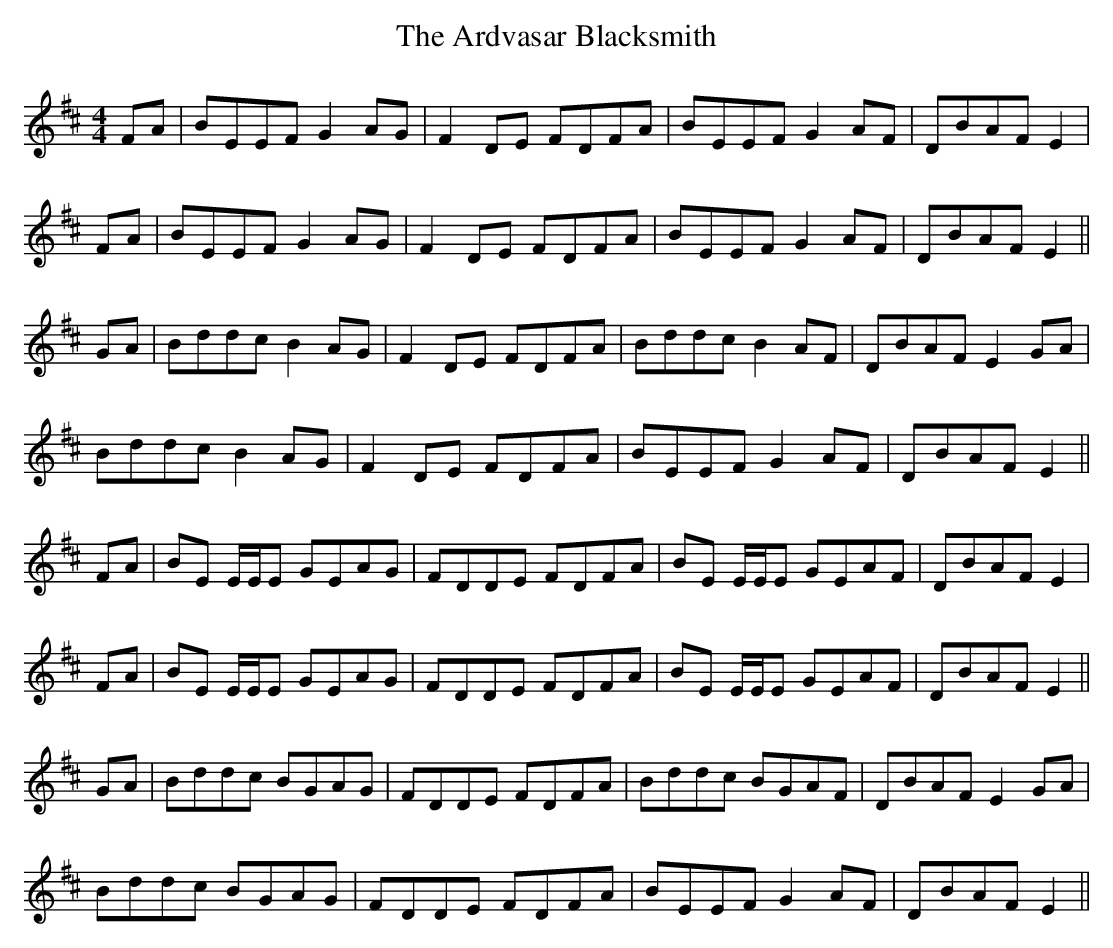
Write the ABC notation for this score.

X:1
T: The Ardvasar Blacksmith
M: 4/4
L: 1/8
K: Bmin
FA|BEEF G2 AG|F2 DE FDFA|BEEF G2 AF|DBAF E2|
FA|BEEF G2 AG|F2 DE FDFA|BEEF G2 AF|DBAF E2||
GA|Bddc B2 AG|F2 DE FDFA|Bddc B2 AF|DBAF E2 GA|
Bddc B2 AG|F2 DE FDFA|BEEF G2 AF|DBAF E2||
FA|BE E/2E/2E GEAG|FDDE FDFA|BE E/2E/2E GEAF|DBAF E2|
FA|BE E/2E/2E GEAG|FDDE FDFA|BE E/2E/2E GEAF|DBAF E2||
GA|Bddc BGAG|FDDE FDFA|Bddc BGAF|DBAF E2 GA|
Bddc BGAG|FDDE FDFA|BEEF G2 AF|DBAF E2||
